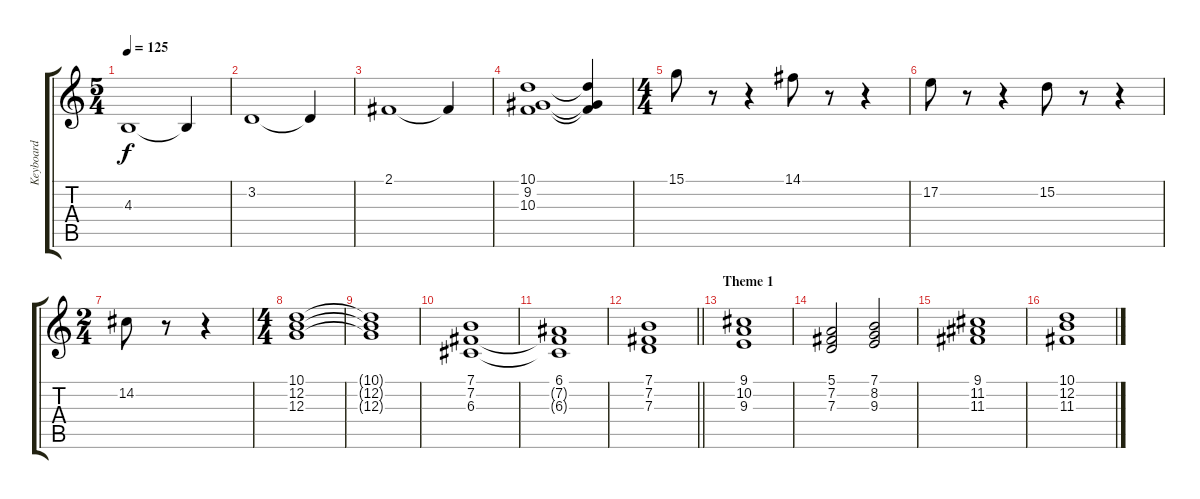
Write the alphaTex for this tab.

\track ("Keyboard" "Keyboard") {instrument stringensemble1}
\staff {score tabs}
\tuning (E4 B3 G3 D3 A2 E2) {hide}
\ts (5 4)
\tempo 125
\clef g2
\ks c
4.3.1{dy f instrument stringensemble1} 4.3{t}.4 |
3.2.1 3.2{t}.4 |
2.1.1 2.1{t}.4 |
(10.1 9.2 10.3).1 (10.1{t} 9.2{t} 10.3{t}).4 |
\ts (4 4)
15.1.8 r.8 r.4 14.1.8 r.8 r.4 |
17.2.8 r.8 r.4 15.2.8 r.8 r.4 |
\ts (2 4)
14.2.8 r.8 r.4 |
\ts (4 4)
(10.1 12.2 12.3).1 |
(10.1{t} 12.2{t} 12.3{t}).1 |
(7.1 7.2 6.3).1 |
(6.1 7.2{t} 6.3{t}).1 |
\barLineRight lightlight
(7.1 7.2 7.3).1 |
\section ("" "Theme 1")
(9.1 10.2 9.3).1 |
(5.1 7.2 7.3).2 (7.1 8.2 9.3).2 |
(9.1 11.2 11.3).1 |
(10.1 12.2 11.3).1
